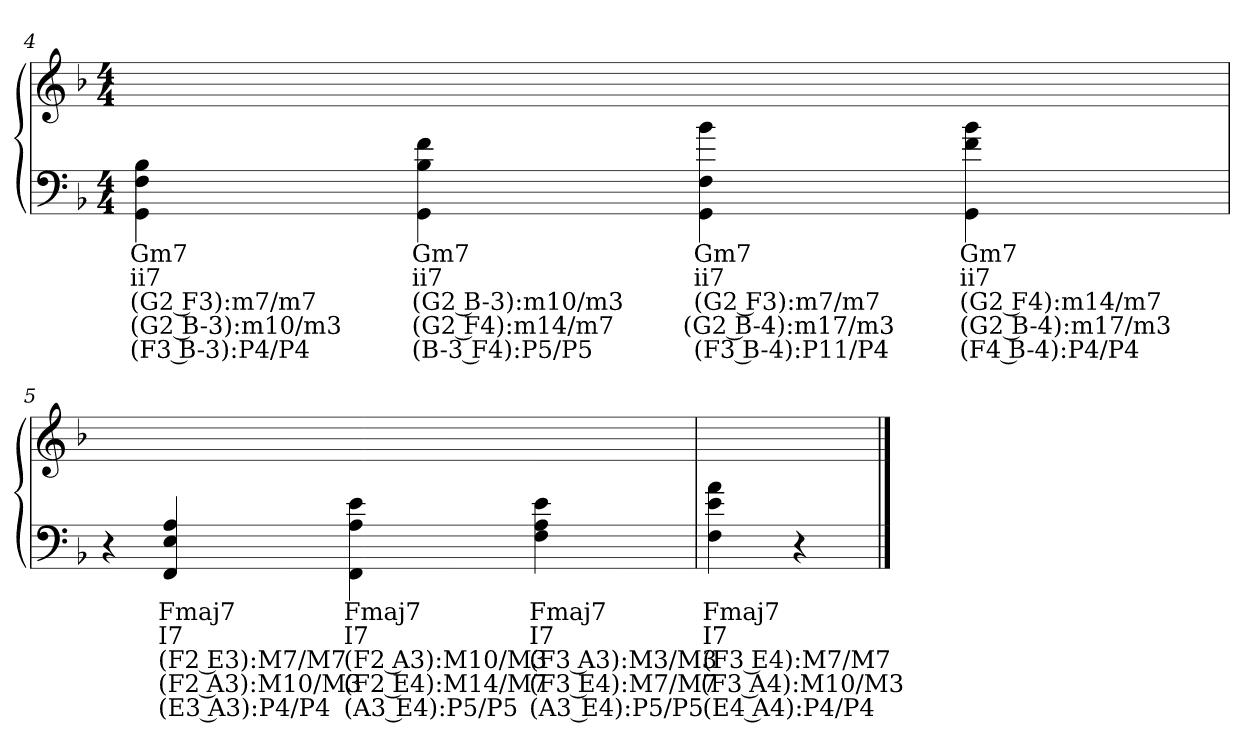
**kern	**text	**text	**text	**text	**text	**kern
*part2	*part2	*part2	*part2	*part2	*part2	*part1
*staff2	*staff2	*staff2	*staff2	*staff2	*staff2	*staff1
*clefF4	*	*	*	*	*	*clefG2
*k[b-]	*	*	*	*	*	*k[b-]
*F:	*	*	*	*	*	*F:
*M4/4	*	*	*	*	*	*M4/4
=4	=4	=4	=4	=4	=4	=4
4GG 4F 4B-	Gm7	ii7	(G2 F3):m7/m7	(G2 B-3):m10/m3	(F3 B-3):P4/P4	1ryy
4GG 4B- 4f	Gm7	ii7	(G2 B-3):m10/m3	(G2 F4):m14/m7	(B-3 F4):P5/P5	.
4GG 4F 4b-	Gm7	ii7	(G2 F3):m7/m7	(G2 B-4):m17/m3	(F3 B-4):P11/P4	.
4GG 4f 4b-	Gm7	ii7	(G2 F4):m14/m7	(G2 B-4):m17/m3	(F4 B-4):P4/P4	.
=5	=5	=5	=5	=5	=5	=5
4r	.	.	.	.	.	1ryy
4FF 4E 4A	Fmaj7	I7	(F2 E3):M7/M7	(F2 A3):M10/M3	(E3 A3):P4/P4	.
4FF 4A 4e	Fmaj7	I7	(F2 A3):M10/M3	(F2 E4):M14/M7	(A3 E4):P5/P5	.
4F 4A 4e	Fmaj7	I7	(F3 A3):M3/M3	(F3 E4):M7/M7	(A3 E4):P5/P5	.
=6	=6	=6	=6	=6	=6	=6
4F 4e 4a	Fmaj7	I7	(F3 E4):M7/M7	(F3 A4):M10/M3	(E4 A4):P4/P4	2ryy
4r	.	.	.	.	.	.
==	==	==	==	==	==	==
*-	*-	*-	*-	*-	*-	*-
